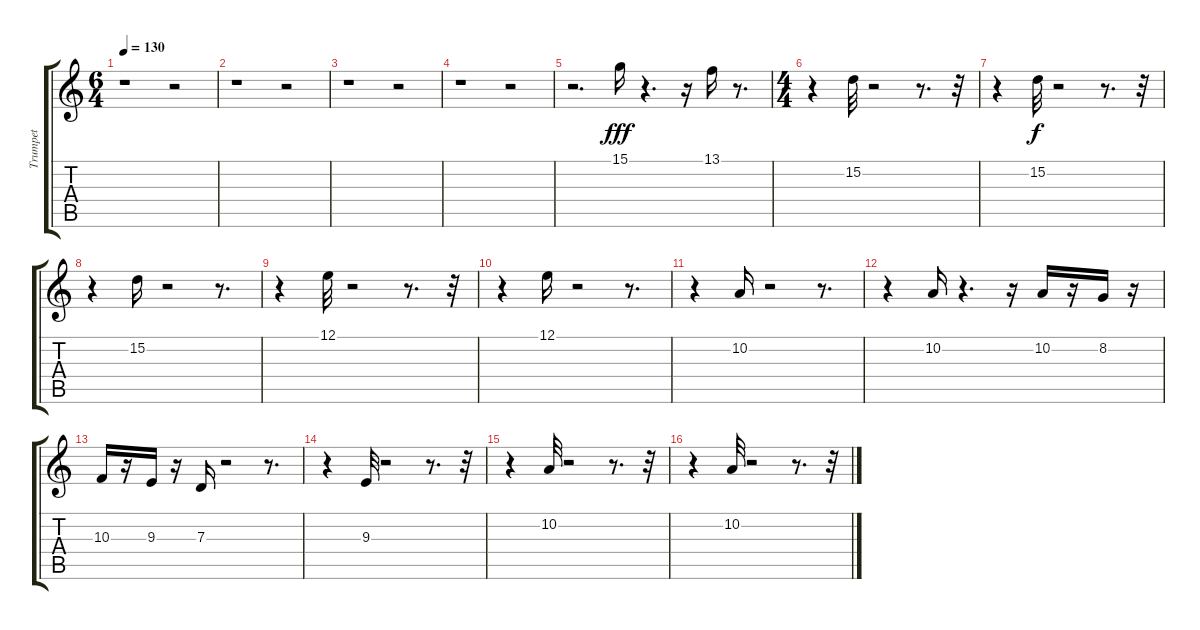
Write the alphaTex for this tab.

\track ("Trumpet" "Trumpet") {instrument tubularbells}
\staff {score tabs}
\tuning (E4 B3 G3 D3 A2 E2) {hide}
\ts (6 4)
\tempo 130
\clef g2
\ks c
r.1{dy ff} r.2 |
r.1 r.2 |
r.1 r.2 |
r.1 r.2 |
r.2{d} 15.1.16{dy fff} r.4{d} r.16 13.1.16 r.8{d} |
\ts (4 4)
r.4 15.2.32 r.2 r.8{d} r.32 |
r.4 15.2.32{dy f} r.2 r.8{d} r.32 |
r.4 15.2.16 r.2 r.8{d} |
r.4 12.1.32 r.2 r.8{d} r.32 |
r.4 12.1.16 r.2 r.8{d} |
r.4 10.2.16 r.2 r.8{d} |
r.4 10.2.16 r.4{d} r.16 10.2.16 r.16 8.2.16 r.16 |
10.3.16 r.16 9.3.16 r.16 7.3.16 r.2 r.8{d} |
r.4 9.3.32 r.2 r.8{d} r.32 |
r.4 10.2.32 r.2 r.8{d} r.32 |
r.4 10.2.32 r.2 r.8{d} r.32
